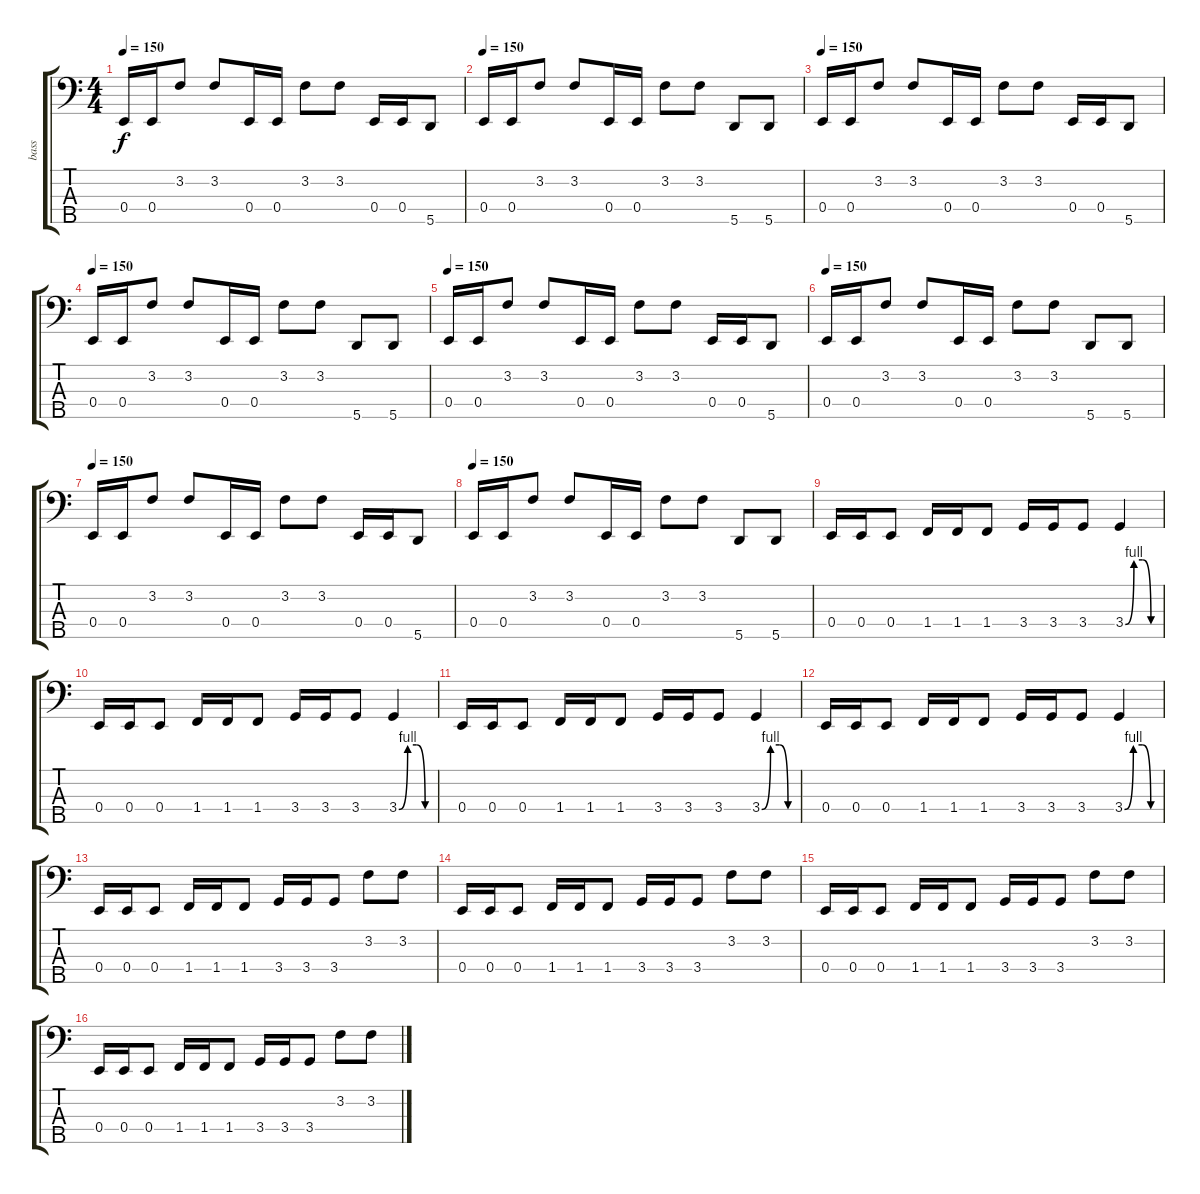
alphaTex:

\track ("bass" "bass") {instrument slapbass1}
\staff {score tabs}
\tuning (G2 D2 A1 E1 A0) {hide}
\ts (4 4)
\tempo 150
\clef f4
\ks c
0.4.16{dy f balance 8} 0.4.16 3.2.8 3.2.8 0.4.16 0.4.16 3.2.8 3.2.8 0.4.16 0.4.16 5.5.8 |
\tempo 150
0.4.16 0.4.16 3.2.8 3.2.8 0.4.16 0.4.16 3.2.8 3.2.8 5.5.8 5.5.8 |
\tempo 150
0.4.16 0.4.16 3.2.8 3.2.8 0.4.16 0.4.16 3.2.8 3.2.8 0.4.16 0.4.16 5.5.8 |
\tempo 150
0.4.16 0.4.16 3.2.8 3.2.8 0.4.16 0.4.16 3.2.8 3.2.8 5.5.8 5.5.8 |
\tempo 150
0.4.16 0.4.16 3.2.8 3.2.8 0.4.16 0.4.16 3.2.8 3.2.8 0.4.16 0.4.16 5.5.8 |
\tempo 150
0.4.16 0.4.16 3.2.8 3.2.8 0.4.16 0.4.16 3.2.8 3.2.8 5.5.8 5.5.8 |
\tempo 150
0.4.16 0.4.16 3.2.8 3.2.8 0.4.16 0.4.16 3.2.8 3.2.8 0.4.16 0.4.16 5.5.8 |
\tempo 150
0.4.16 0.4.16 3.2.8 3.2.8 0.4.16 0.4.16 3.2.8 3.2.8 5.5.8 5.5.8 |
0.4.16 0.4.16 0.4.8 1.4.16 1.4.16 1.4.8 3.4.16 3.4.16 3.4.8 3.4{be (custom 0 0 15 4 30 4 45 0 60 0)}.4 |
0.4.16 0.4.16 0.4.8 1.4.16 1.4.16 1.4.8 3.4.16 3.4.16 3.4.8 3.4{be (custom 0 0 15 4 30 4 45 0 60 0)}.4 |
0.4.16 0.4.16 0.4.8 1.4.16 1.4.16 1.4.8 3.4.16 3.4.16 3.4.8 3.4{be (custom 0 0 15 4 30 4 45 0 60 0)}.4 |
0.4.16 0.4.16 0.4.8 1.4.16 1.4.16 1.4.8 3.4.16 3.4.16 3.4.8 3.4{be (custom 0 0 15 4 30 4 45 0 60 0)}.4 |
0.4.16 0.4.16 0.4.8 1.4.16 1.4.16 1.4.8 3.4.16 3.4.16 3.4.8 3.2.8 3.2.8 |
0.4.16 0.4.16 0.4.8 1.4.16 1.4.16 1.4.8 3.4.16 3.4.16 3.4.8 3.2.8 3.2.8 |
0.4.16 0.4.16 0.4.8 1.4.16 1.4.16 1.4.8 3.4.16 3.4.16 3.4.8 3.2.8 3.2.8 |
0.4.16 0.4.16 0.4.8 1.4.16 1.4.16 1.4.8 3.4.16 3.4.16 3.4.8 3.2.8 3.2.8
